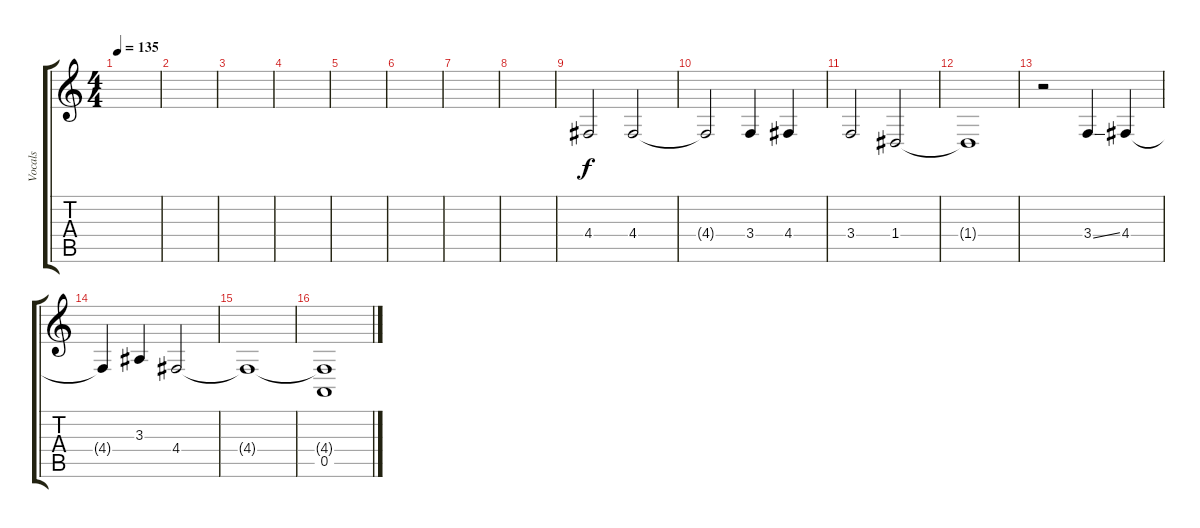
\track ("Vocals" "Vocals") {instrument choiraahs}
\staff {score tabs}
\tuning (E4 B3 G3 D3 A2 D2) {hide}
\ts (4 4)
\tempo 135
\clef g2
\ks c
|
|
|
|
|
|
|
|
4.4.2 4.4.2 |
4.4{t}.2 3.4.4 4.4.4 |
3.4.2 1.4.2 |
1.4{t}.1 |
r.2 3.4{ss}.4 4.4.4 |
4.4{t}.4 3.3.4 4.4.2 |
4.4{t}.1 |
(4.4{t} 0.5).1
